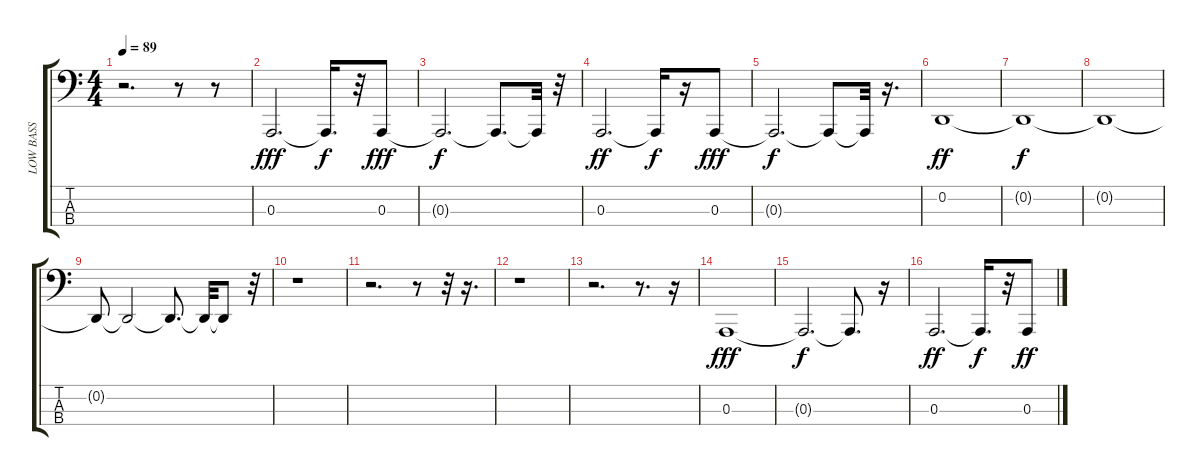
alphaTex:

\track ("LOW BASS" "LOW BASS") {instrument lead8bassandlead}
\staff {score tabs}
\tuning (G2 D2 A1 E1) {hide}
\ts (4 4)
\tempo 89
\clef f4
\ks c
r.2{d dy mf} r.8 r.8 |
0.3.2{d dy fff} 0.3{t}.16{d dy f} r.32 0.3.8{dy fff} |
0.3{t}.2{d dy f} 0.3{t}.8{d} 0.3{t}.32 r.32 |
0.3.2{d dy ff} 0.3{t}.16{dy f} r.16 0.3.8{dy fff} |
0.3{t}.2{d dy f} 0.3{t}.8 0.3{t}.32 r.16{d} |
0.2.1{dy ff} |
0.2{t}.1{dy f} |
0.2{t}.1 |
0.2{t}.8 0.2{t}.2 0.2{t}.8{d} 0.2{t}.32 0.2{t}.8 r.32 |
r.1 |
r.2{d} r.8 r.32 r.16{d} |
r.1 |
r.2{d} r.8{d} r.16 |
0.3.1{dy fff} |
0.3{t}.2{d dy f} 0.3{t}.8{d} r.16 |
0.3.2{d dy ff} 0.3{t}.16{d dy f} r.32 0.3.8{dy ff}
